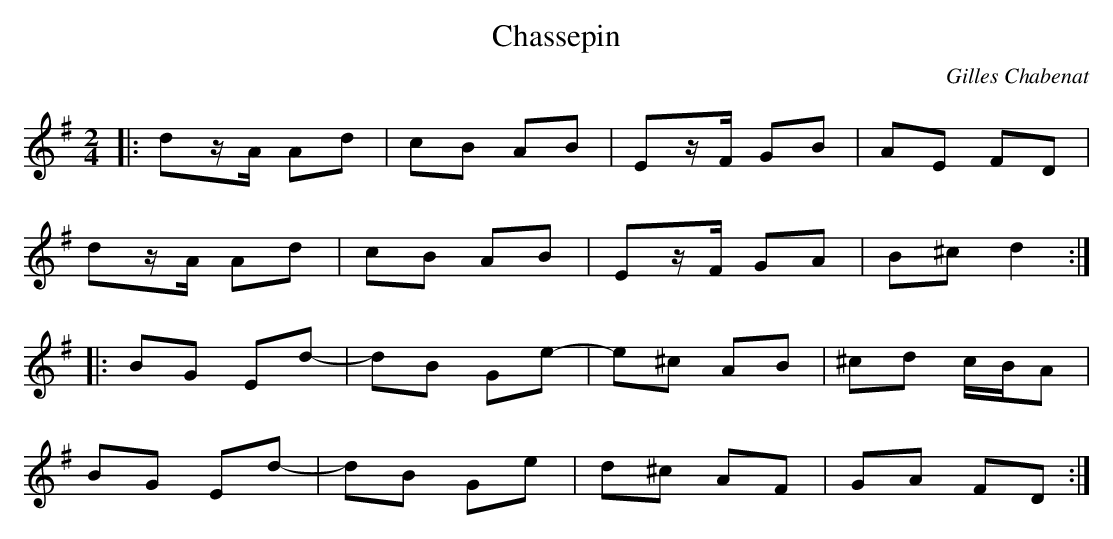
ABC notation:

X:1
T:Chassepin
C:Gilles Chabenat
M:2/4
L:1/8
K:G
|: dz/A/ Ad | cB AB | Ez/F/ GB | AE FD |
dz/A/ Ad | cB AB | Ez/F/ GA | B^c d2 ::
BG Ed- | dB Ge- | e^c AB | ^cd c/B/A |
BG Ed- | dB Ge | d^c AF | GA FD :|
